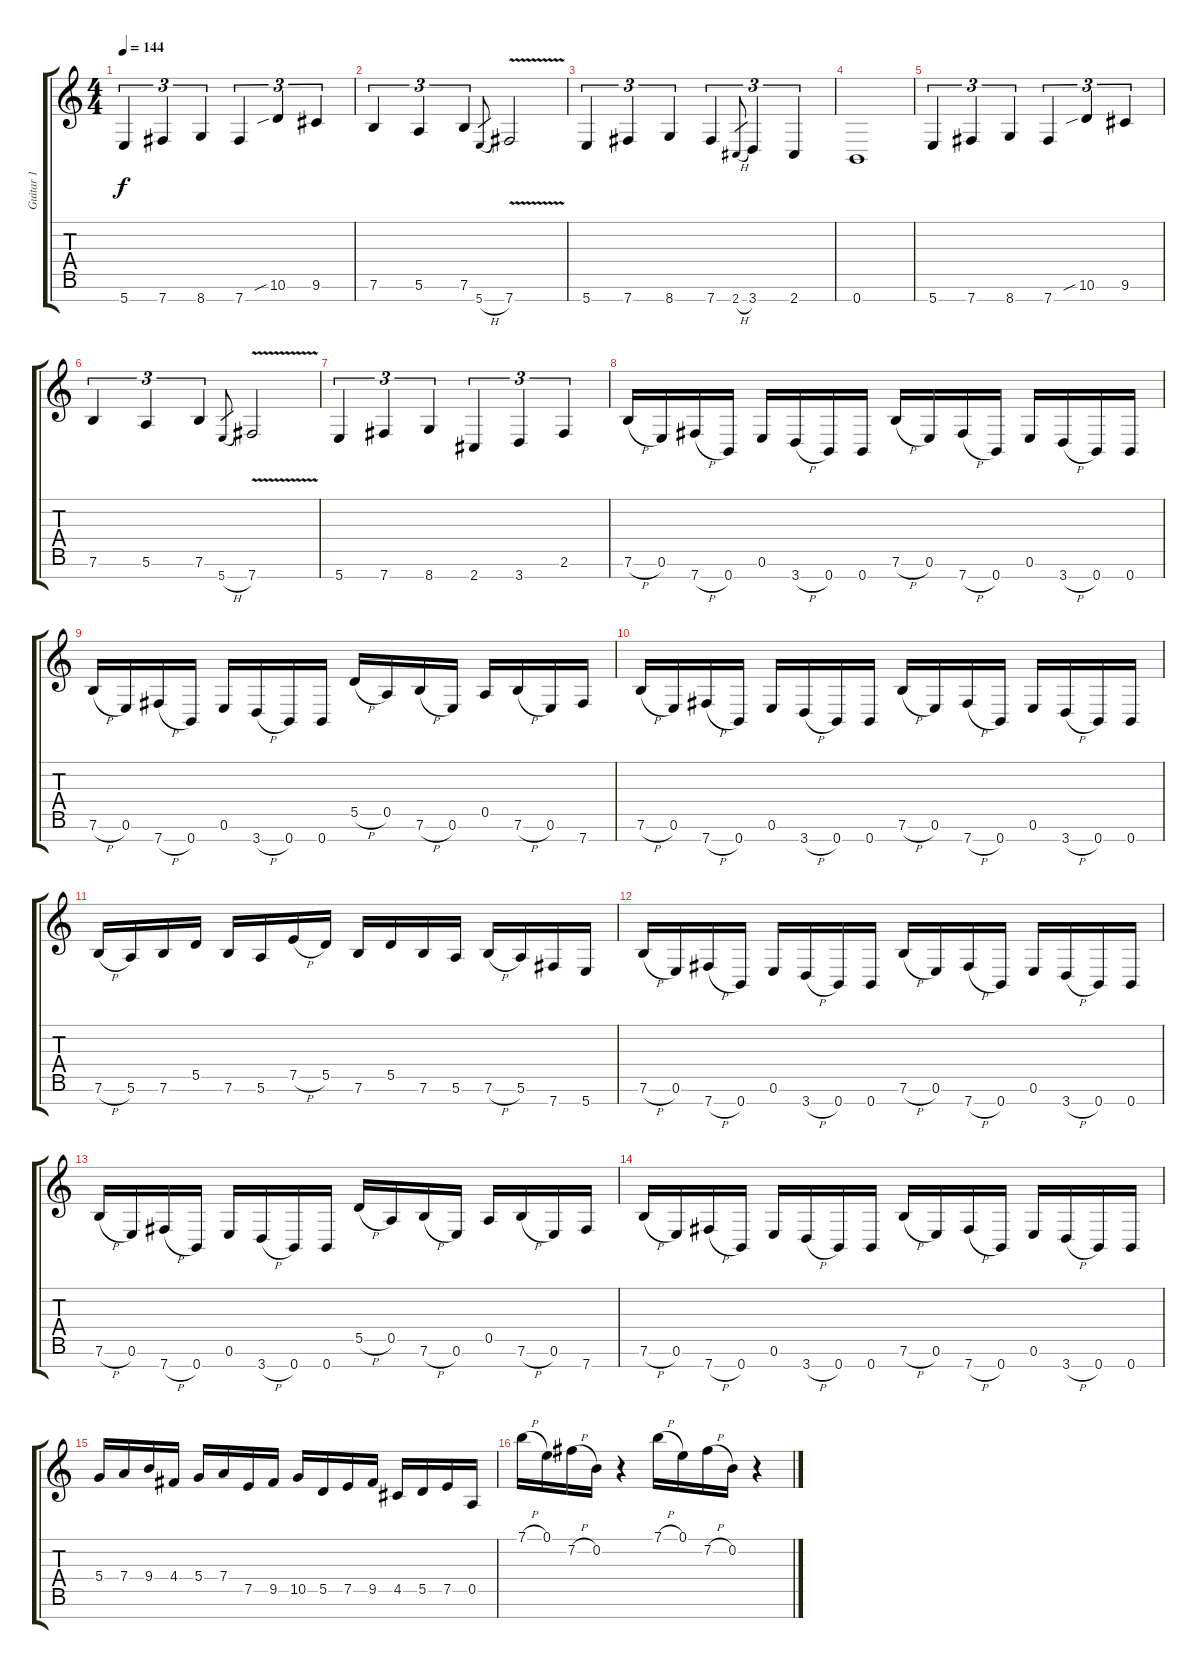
\track ("Guitar 1" "Guitar 1") {instrument distortionguitar}
\staff {score tabs}
\tuning (E4 B3 G3 D3 A2 E2 B1) {hide}
\ts (4 4)
\tempo 144
\clef g2
\ks c
5.7.4{tu (3 2) dy f} 7.7.4{tu (3 2)} 8.7.4{tu (3 2)} 7.7.4{tu (3 2)} 10.6{sib}.4{tu (3 2)} 9.6.4{tu (3 2)} |
7.6.4{tu (3 2)} 5.6.4{tu (3 2)} 7.6.4{tu (3 2)} 5.7{h}.8{gr} 7.7{v}.2 |
5.7.4{tu (3 2)} 7.7.4{tu (3 2)} 8.7.4{tu (3 2)} 7.7.4{tu (3 2)} 2.7{h}.8{gr} 3.7.4{tu (3 2)} 2.7.4{tu (3 2)} |
0.7.1 |
5.7.4{tu (3 2)} 7.7.4{tu (3 2)} 8.7.4{tu (3 2)} 7.7.4{tu (3 2)} 10.6{sib}.4{tu (3 2)} 9.6.4{tu (3 2)} |
7.6.4{tu (3 2)} 5.6.4{tu (3 2)} 7.6.4{tu (3 2)} 5.7{h}.8{gr} 7.7{v}.2 |
5.7.4{tu (3 2)} 7.7.4{tu (3 2)} 8.7.4{tu (3 2)} 2.7.4{tu (3 2)} 3.7.4{tu (3 2)} 2.6.4{tu (3 2)} |
7.6{h}.16 0.6.16 7.7{h}.16 0.7.16 0.6.16 3.7{h}.16 0.7.16 0.7.16 7.6{h}.16 0.6.16 7.7{h}.16 0.7.16 0.6.16 3.7{h}.16 0.7.16 0.7.16 |
7.6{h}.16 0.6.16 7.7{h}.16 0.7.16 0.6.16 3.7{h}.16 0.7.16 0.7.16 5.5{h}.16 0.5.16 7.6{h}.16 0.6.16 0.5.16 7.6{h}.16 0.6.16 7.7.16 |
7.6{h}.16 0.6.16 7.7{h}.16 0.7.16 0.6.16 3.7{h}.16 0.7.16 0.7.16 7.6{h}.16 0.6.16 7.7{h}.16 0.7.16 0.6.16 3.7{h}.16 0.7.16 0.7.16 |
7.6{h}.16 5.6.16 7.6.16 5.5.16 7.6.16 5.6.16 7.5{h}.16 5.5.16 7.6.16 5.5.16 7.6.16 5.6.16 7.6{h}.16 5.6.16 7.7.16 5.7.16 |
7.6{h}.16 0.6.16 7.7{h}.16 0.7.16 0.6.16 3.7{h}.16 0.7.16 0.7.16 7.6{h}.16 0.6.16 7.7{h}.16 0.7.16 0.6.16 3.7{h}.16 0.7.16 0.7.16 |
7.6{h}.16 0.6.16 7.7{h}.16 0.7.16 0.6.16 3.7{h}.16 0.7.16 0.7.16 5.5{h}.16 0.5.16 7.6{h}.16 0.6.16 0.5.16 7.6{h}.16 0.6.16 7.7.16 |
7.6{h}.16 0.6.16 7.7{h}.16 0.7.16 0.6.16 3.7{h}.16 0.7.16 0.7.16 7.6{h}.16 0.6.16 7.7{h}.16 0.7.16 0.6.16 3.7{h}.16 0.7.16 0.7.16 |
5.4.16 7.4.16 9.4.16 4.4.16 5.4.16 7.4.16 7.5.16 9.5.16 10.5.16 5.5.16 7.5.16 9.5.16 4.5.16 5.5.16 7.5.16 0.5.16 |
7.1{h}.16 0.1.16 7.2{h}.16 0.2.16 r.4 7.1{h}.16 0.1.16 7.2{h}.16 0.2.16 r.4
